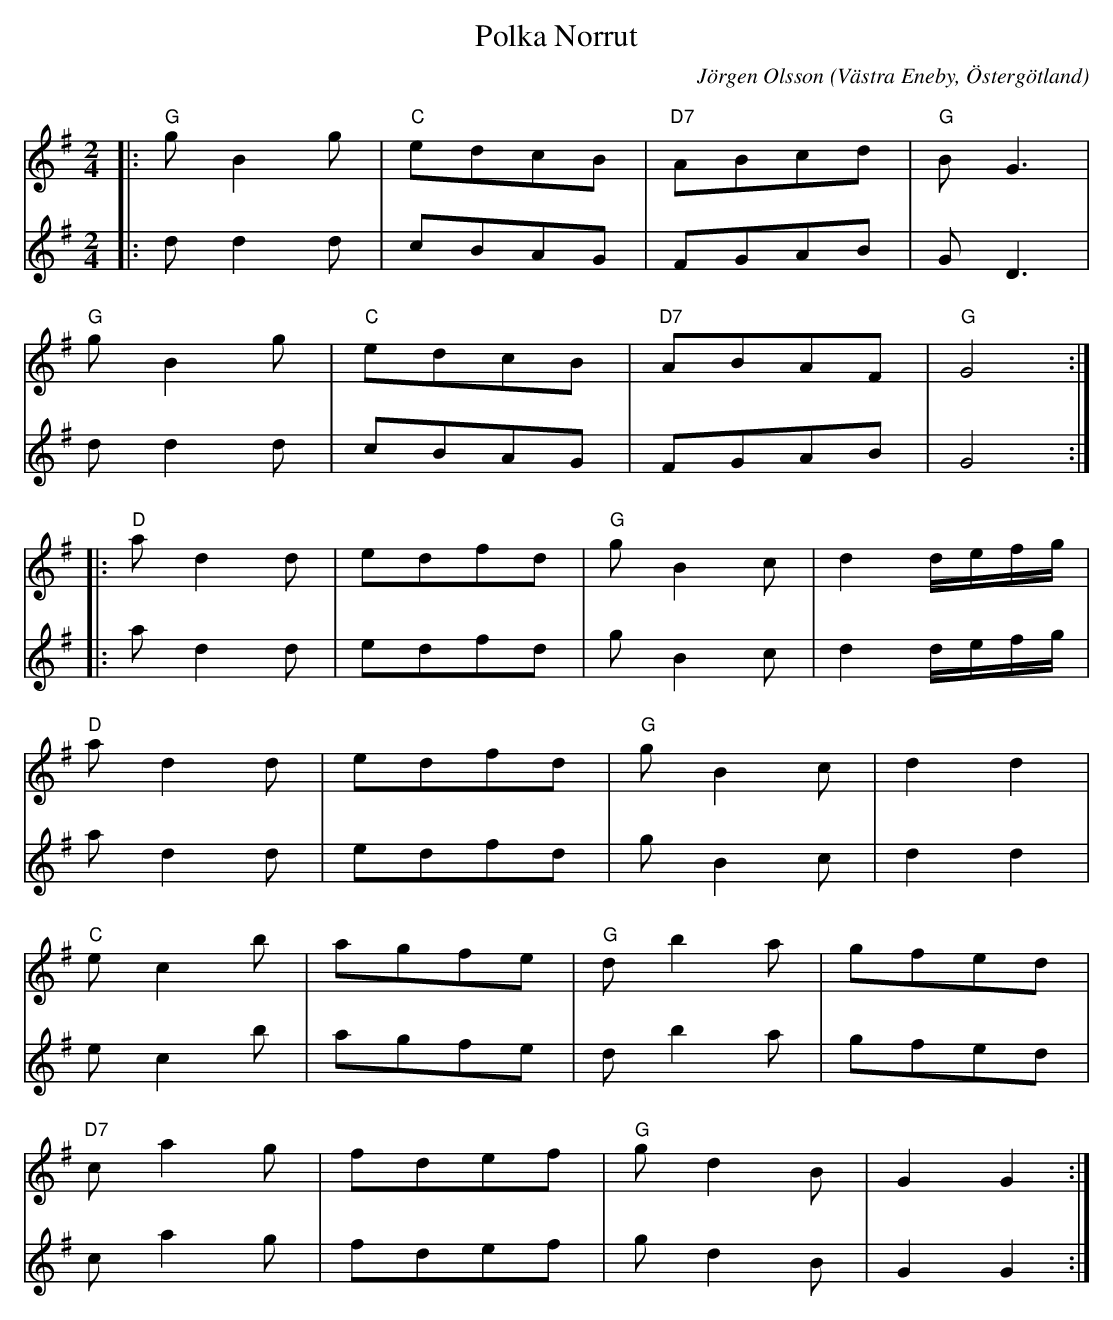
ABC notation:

X:1
T:Polka Norrut
C:Jörgen Olsson
O:Västra Eneby, Östergötland
Q:115
M:2/4
L:1/8
K:G
V:1
|:"G" gB2g|"C" edcB|"D7" ABcd|"G" B G3|
  "G" gB2g|"C" edcB|"D7" ABAF|"G" G4 :|
|:"D" ad2d|edfd   |"G" gB2c |d2d/2e/2f/2g/2|
"D" ad2d|edfd   |"G" gB2c |d2d2   |
"C" ec2b |agfe   |"G" db2a |gfed   |
"D7" ca2g |fdef   |"G" gd2B |G2G2   :|]
V:2
|:dd2d|cBAG|FGAB|G D3|
  dd2d|cBAG|FGAB|G4 :|
|:ad2d|edfd   | gB2c |d2d/2e/2f/2g/2|
ad2d|edfd   | gB2c |d2d2   |
ec2b |agfe   | db2a |gfed   |
 ca2g |fdef   | gd2B |G2G2   :|]
